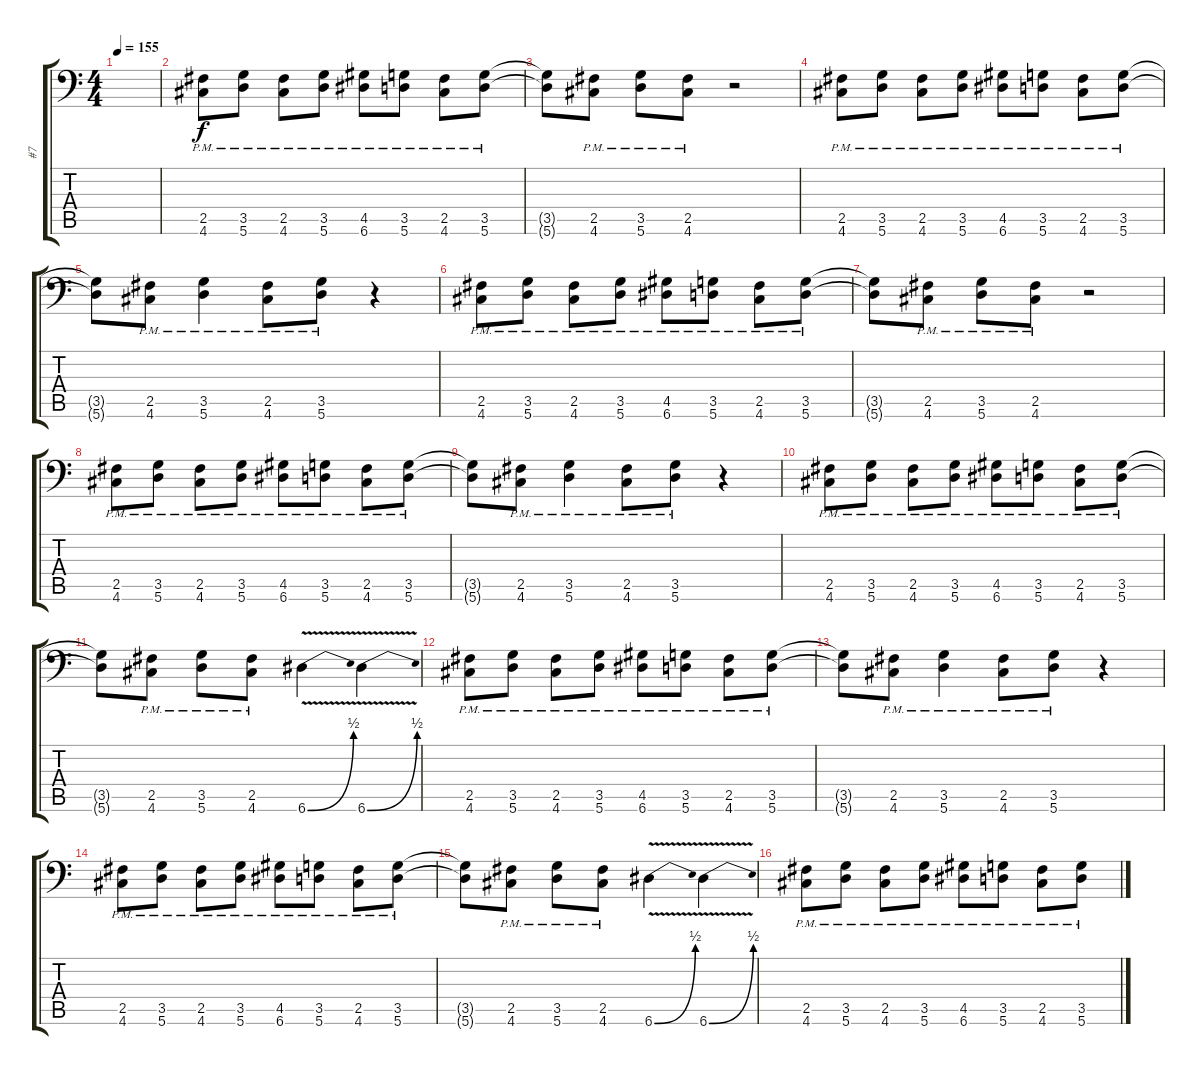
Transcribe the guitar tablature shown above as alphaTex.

\track ("#7" "#7") {instrument distortionguitar}
\staff {score tabs}
\tuning (B3 Gb3 D3 A2 E2 A1) {hide}
\ts (4 4)
\tempo 155
\clef f4
\ks c
|
(2.5{pm} 4.6).8 (3.5{pm} 5.6).8 (2.5{pm} 4.6).8 (3.5{pm} 5.6).8 (4.5{pm} 6.6).8 (3.5{pm} 5.6).8 (2.5{pm} 4.6).8 (3.5{pm} 5.6).8 |
(3.5{t} 5.6{t}).8 (2.5{pm} 4.6).8 (3.5{pm} 5.6).8 (2.5{pm} 4.6).8 r.2 |
(2.5{pm} 4.6).8 (3.5{pm} 5.6).8 (2.5{pm} 4.6).8 (3.5{pm} 5.6).8 (4.5{pm} 6.6).8 (3.5{pm} 5.6).8 (2.5{pm} 4.6).8 (3.5{pm} 5.6).8 |
(3.5{t} 5.6{t}).8 (2.5{pm} 4.6).8 (3.5{pm} 5.6).4 (2.5{pm} 4.6).8 (3.5{pm} 5.6).8 r.4 |
(2.5{pm} 4.6).8 (3.5{pm} 5.6).8 (2.5{pm} 4.6).8 (3.5{pm} 5.6).8 (4.5{pm} 6.6).8 (3.5{pm} 5.6).8 (2.5{pm} 4.6).8 (3.5{pm} 5.6).8 |
(3.5{t} 5.6{t}).8 (2.5{pm} 4.6).8 (3.5{pm} 5.6).8 (2.5{pm} 4.6).8 r.2 |
(2.5{pm} 4.6).8 (3.5{pm} 5.6).8 (2.5{pm} 4.6).8 (3.5{pm} 5.6).8 (4.5{pm} 6.6).8 (3.5{pm} 5.6).8 (2.5{pm} 4.6).8 (3.5{pm} 5.6).8 |
(3.5{t} 5.6{t}).8 (2.5{pm} 4.6).8 (3.5{pm} 5.6).4 (2.5{pm} 4.6).8 (3.5{pm} 5.6).8 r.4 |
(2.5{pm} 4.6).8 (3.5{pm} 5.6).8 (2.5{pm} 4.6).8 (3.5{pm} 5.6).8 (4.5{pm} 6.6).8 (3.5{pm} 5.6).8 (2.5{pm} 4.6).8 (3.5{pm} 5.6).8 |
(3.5{t} 5.6{t}).8 (2.5{pm} 4.6).8 (3.5{pm} 5.6).8 (2.5{pm} 4.6).8 6.6{be (bend 0 0 60 2) v}.4 6.6{be (bend 0 0 60 2) v}.4 |
(2.5{pm} 4.6).8 (3.5{pm} 5.6).8 (2.5{pm} 4.6).8 (3.5{pm} 5.6).8 (4.5{pm} 6.6).8 (3.5{pm} 5.6).8 (2.5{pm} 4.6).8 (3.5{pm} 5.6).8 |
(3.5{t} 5.6{t}).8 (2.5{pm} 4.6).8 (3.5{pm} 5.6).4 (2.5{pm} 4.6).8 (3.5{pm} 5.6).8 r.4 |
(2.5{pm} 4.6).8 (3.5{pm} 5.6).8 (2.5{pm} 4.6).8 (3.5{pm} 5.6).8 (4.5{pm} 6.6).8 (3.5{pm} 5.6).8 (2.5{pm} 4.6).8 (3.5{pm} 5.6).8 |
(3.5{t} 5.6{t}).8 (2.5{pm} 4.6).8 (3.5{pm} 5.6).8 (2.5{pm} 4.6).8 6.6{be (bend 0 0 60 2) v}.4 6.6{be (bend 0 0 60 2) v}.4 |
(2.5{pm} 4.6).8 (3.5{pm} 5.6).8 (2.5{pm} 4.6).8 (3.5{pm} 5.6).8 (4.5{pm} 6.6).8 (3.5{pm} 5.6).8 (2.5{pm} 4.6).8 (3.5{pm} 5.6).8
